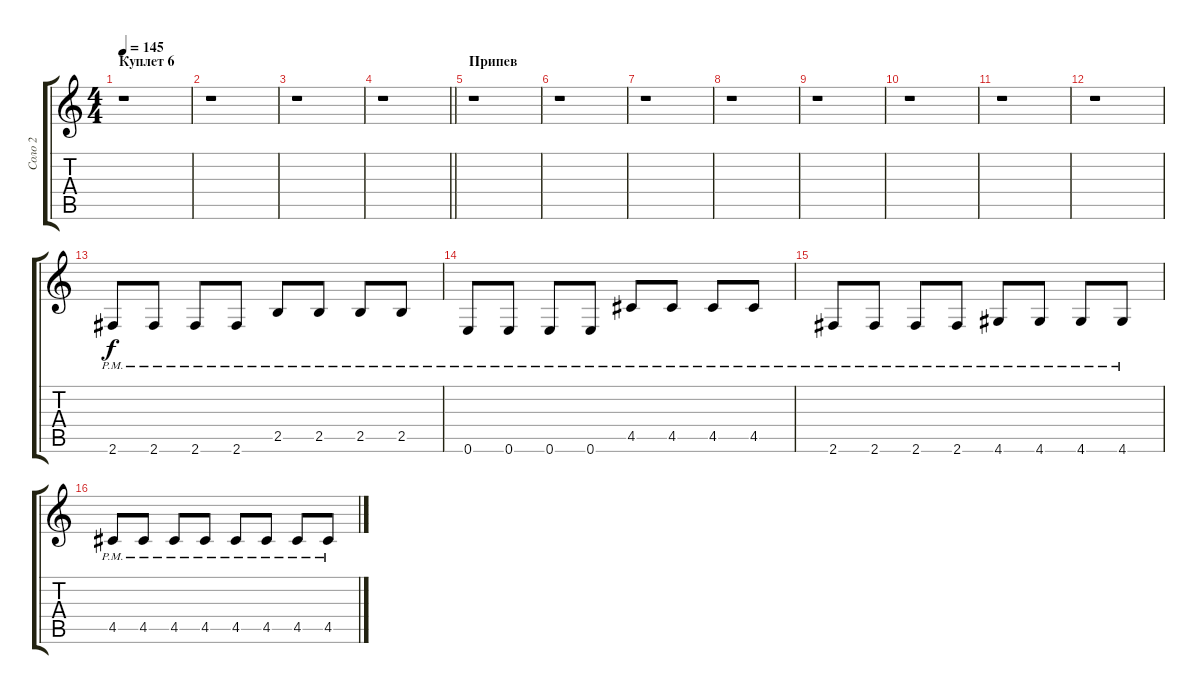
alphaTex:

\track ("Соло 2" "Соло 2") {instrument overdrivenguitar}
\staff {score tabs}
\tuning (E4 B3 G3 D3 A2 E2) {hide}
\ts (4 4)
\section ("" "Куплет 6")
\tempo 145
\clef g2
\ks c
r.1{dy f} |
r.1 |
r.1 |
\barLineRight lightlight
r.1 |
\section ("" "Припев")
r.1 |
r.1 |
r.1 |
r.1 |
r.1 |
r.1 |
r.1 |
r.1 |
2.6{pm}.8 2.6{pm}.8 2.6{pm}.8 2.6{pm}.8 2.5{pm}.8 2.5{pm}.8 2.5{pm}.8 2.5{pm}.8 |
0.6{pm}.8 0.6{pm}.8 0.6{pm}.8 0.6{pm}.8 4.5{pm}.8 4.5{pm}.8 4.5{pm}.8 4.5{pm}.8 |
2.6{pm}.8 2.6{pm}.8 2.6{pm}.8 2.6{pm}.8 4.6{pm}.8 4.6{pm}.8 4.6{pm}.8 4.6{pm}.8 |
4.5{pm}.8 4.5{pm}.8 4.5{pm}.8 4.5{pm}.8 4.5{pm}.8 4.5{pm}.8 4.5{pm}.8 4.5{pm}.8
